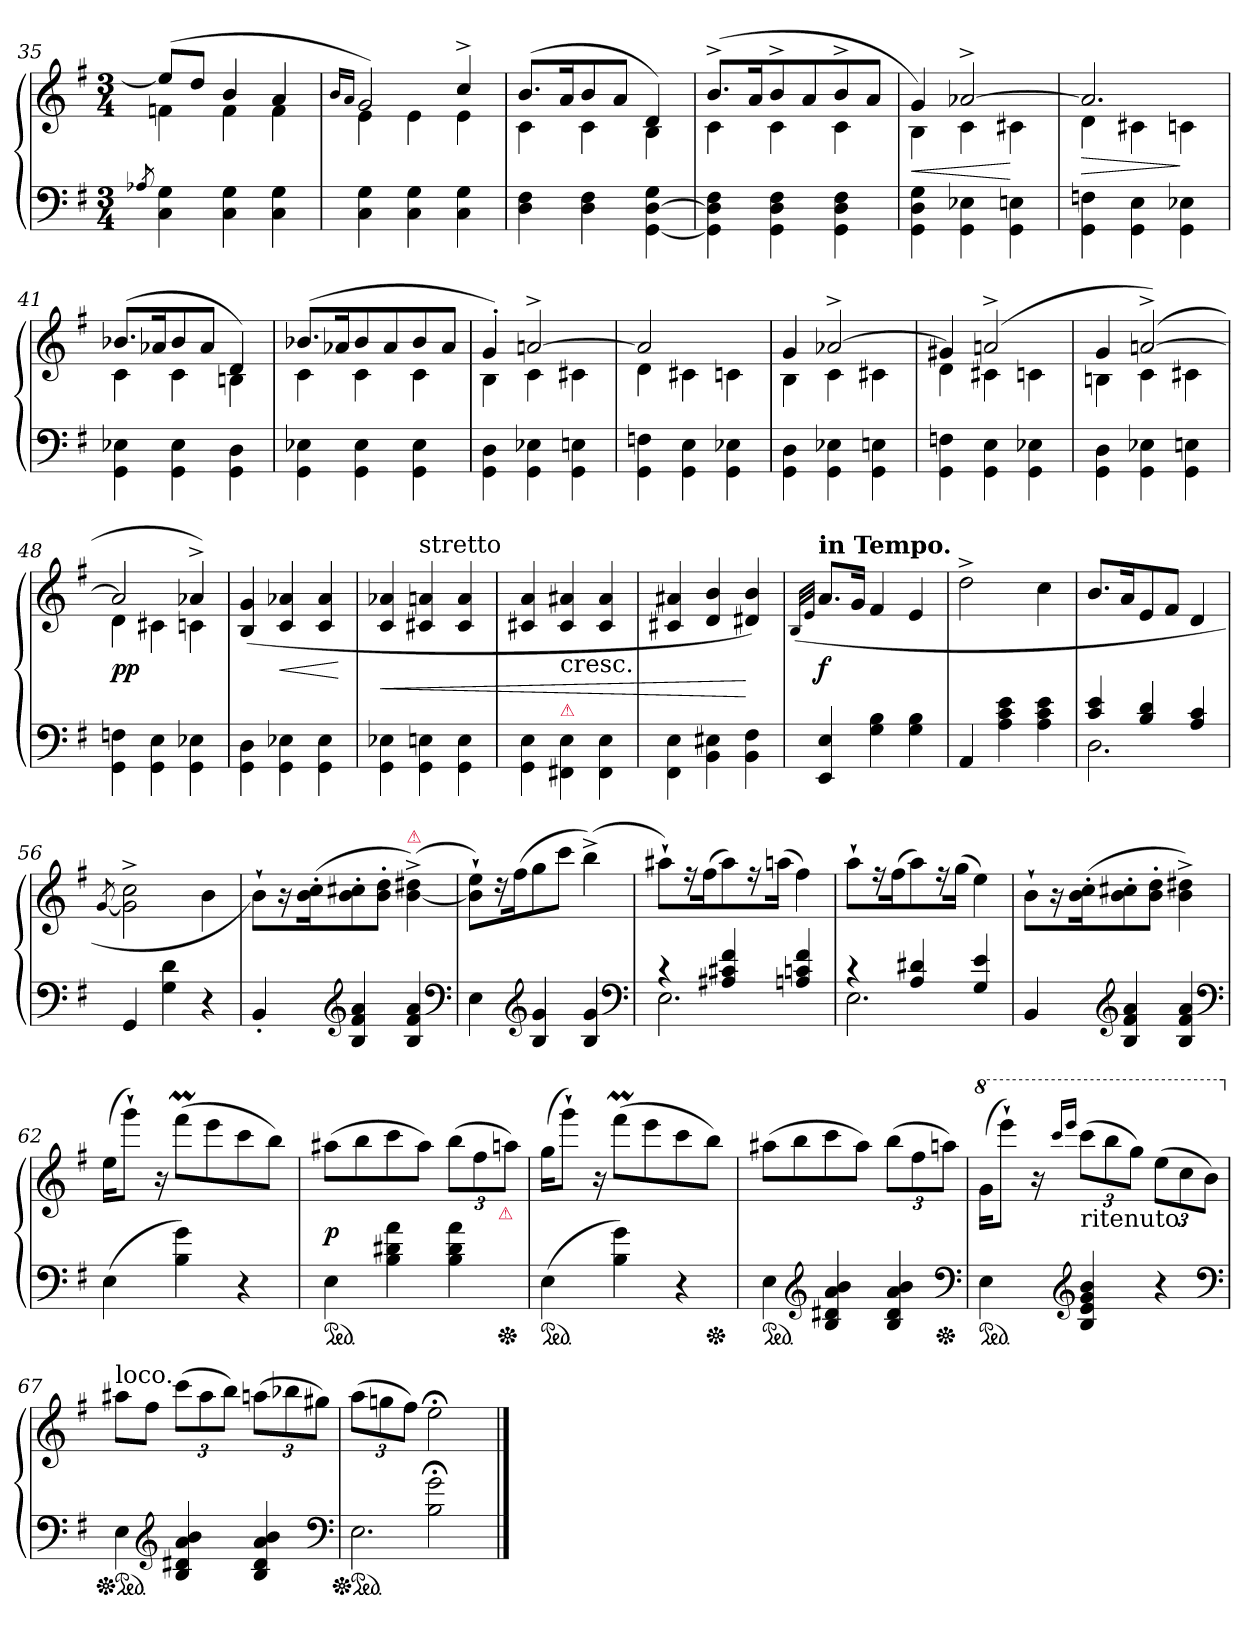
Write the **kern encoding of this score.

**kern	**kern	**dynam
*part1	*part1	*part1
*staff2	*staff1	*staff1/2
*clefF4	*clefG2	*
*k[f#]	*k[f#]	*
*M3/4	*M3/4	*
=35	=35	=35
8qA-X/	.	.
*	*^	*
4C] 4G	(>8eeL]	4fn	.
.	8ddJ	.	.
4C 4G	4b	4f	.
4C 4G	4a	4f	.
=36	=36	=36	=36
.	16qb/LL	.	.
.	16qa/JJ	.	.
4C 4G	2g)	4e	.
4C 4G	.	4e	.
4C 4G	4cc^	4e	.
=37	=37	=37	=37
4D 4F#	(>8.bL	4c	.
.	16aK	.	.
4D 4F#	8b	4c	.
.	8aJ	.	.
[4GG\ [4D\ 4G\	4d)	4B	.
=38	=38	=38	=38
4GG]\ 4D]\ 4F#\	(>8.b^L	4c	.
.	16aK	.	.
4GG\ 4D\ 4F#\	8b^	4c	.
.	8a	.	.
4GG\ 4D\ 4F#\	8b^	4c	.
.	8aJ	.	.
=39	=39	=39	=39
4GG\ 4D\ 4G\	4g)	4B	<
4GG\ 4E-X\	[2a-X^	4c	.
4GG\ 4En\	.	4c#X	[
=40	=40	=40	=40
4GG\ 4Fn\	2.a-]	4d	>
4GG\ 4E\	.	4c#X	.
4GG\ 4E-X\	.	4cn	]
=41	=41	=41	=41
4GG\ 4E-X\	(>8.b-XL	4c	.
.	16a-XK	.	.
4GG\ 4E-\	8b-	4c	.
.	8a-J	.	.
4GG\ 4D\	4d)	4Bn	.
=42	=42	=42	=42
4GG\ 4E-X\	(>8.b-XL	4c	.
.	16a-XK	.	.
4GG\ 4E-\	8b-	4c	.
.	8a-	.	.
4GG\ 4E-\	8b-	4c	.
.	8a-J	.	.
=43	=43	=43	=43
4GG\ 4D\	4g')	4B	.
4GG\ 4E-X\	[2an^	4c	.
4GG\ 4En\	.	4c#X	.
=44	=44	=44	=44
4GG\ 4Fn\	2a]	4d	.
4GG\ 4E\	.	4c#X	.
4GG\ 4E-X\	4ryy	4cn\	.
=45	=45	=45	=45
4GG\ 4D\	4g	4B	.
4GG\ 4E-X\	[2a-X^	4c	.
4GG\ 4En\	.	4c#X	.
=46	=46	=46	=46
4GG\ 4Fn\	4g#X]	4d	.
4GG\ 4E\	(>2an^	4c#X	.
4GG\ 4E-X\	.	4cn	.
=47	=47	=47	=47
4GG\ 4D\	4g	4Bn	.
4GG\ 4E-X\	(>[2an^)	4c	.
4GG\ 4En\	.	4c#X	.
=48	=48	=48	=48
4GG\ 4Fn\	2a]	4d	pp
4GG\ 4E\	.	4c#X	.
4GG\ 4E-X\	4a-X^)	4cn	.
*	*v	*v	*
=49	=49	=49
4GG\ 4D\	(>4B 4g	.
4GG\ 4E-X\	4c 4a-X	<
4GG\ 4E-\	4c 4a-	.
.	.	[
=50	=50	=50
4GG\ 4E-X\	4c 4a-X	<
!	!LO:TX:a:t=stretto	!
4GG\ 4En\	4c#X 4an	.
4GG\ 4E\	4c# 4a	.
=51	=51	=51
4GG\ 4E\	4c#X 4a	.
!	!LO:TX:c:t=cresc.	!
!LO:TX:a:color=crimson:t=⚠	!	!
4FF#X\ 4E\	4c# 4a#X	.
4FF#\ 4E\	4c# 4a#	.
=52	=52	=52
4FF#\ 4E\	4c#X 4a#X	.
4BB\ 4E#X\	4d 4b	.
4BB 4F#	4d#X 4b)	[
=53	=53	=53
.	(>32qB/LLL	.
.	32qe/JJJ	.
!	!LO:TX:a:B:t=in Tempo.	!
4EE 4E	8.aL	f
.	16gJk	.
4G 4B	4f#	.
4G 4B	4e	.
=54	=54	=54
4AA	2dd^	.
4A 4c 4e	.	.
4A 4c 4e	4cc	.
=55	=55	=55
*^	*	*
4c 4e	2.D	8.bL	.
.	.	16aK	.
4B 4d	.	8e	.
.	.	8f#J	.
4A 4c	.	4d	.
*v	*v	*	*
=56	=56	=56
.	[8qg/	.
4GG	2g]^\ 2cc^\	.
4G 4d	.	.
4r	4b	.
=57	=57	=57
4BB'	8b`L)	.
.	16r	.
.	(>16b' 16cc'K	.
*clefG2	*	*
4B 4f# 4a	8b' 8cc#X'	.
.	8b' 8dd'J	.
!	!LO:TX:a:color=crimson:t=⚠	!
4B 4f# 4a	(>[4b^< 4dd#X^<)	.
*clefF4	*	*
=58	=58	=58
4E	8b]` 8ee`L)	.
.	16r	.
.	(>16ff#K	.
*clefG2	*	*
4B 4g	8gg	.
.	8cccJ	.
4B 4g	(>4bb^<)	.
*clefF4	*	*
=59	=59	=59
*^	*	*
4r	2.E	8aa#X`L)	.
.	.	16r	.
.	.	(>16ff#K	.
4A#X 4c#X 4f#	.	8aa#)	.
.	.	16r	.
.	.	(>16aanJk	.
4An 4cn 4f#	.	4ff#)	.
=60	=60	=60	=60
4r	2.E	8aa`L	.
.	.	16r	.
.	.	(>16ff#K	.
4A 4d#X	.	8aa)	.
.	.	16r	.
.	.	(>16ggJk	.
4G 4e	.	4ee)	.
*v	*v	*	*
=61	=61	=61
4BB	8b`L	.
.	16r	.
.	(>16b' 16cc'K	.
*clefG2	*	*
4B 4f# 4a	8b' 8cc#X'	.
.	8b' 8dd'J	.
4B 4f# 4a	4b^< 4dd#X^<)	.
*clefF4	*	*
=62	=62	=62
(>4E	(>16eeKL	.
.	8ggg`J)	.
.	16r	.
4B 4g)	(>8fff#mL	.
.	8eee	.
4r	8ccc	.
.	8bbJ)	.
=63	=63	=63
*ped	*	*
4E	(>8aa#XL	p
.	8bb	.
4B 4d#X 4a	8ccc	.
.	8aa#J)	.
4B 4d# 4a	(>12bbL	.
.	12ff#	.
!	!LO:TX:b:color=crimson:t=⚠	!
*Xped	*	*
.	12aanJ)	.
=64	=64	=64
*ped	*	*
(>4E	(>16ggKL	.
.	8ggg`J)	.
.	16r	.
4B 4g)	(>8fff#mL	.
.	8eee	.
4r	8ccc	.
*Xped	*	*
.	8bbJ)	.
=65	=65	=65
*ped	*	*
4E	(>8aa#XL	.
.	8bb	.
*clefG2	*	*
4B 4d#X 4a 4b	8ccc	.
.	8aa#J)	.
4B 4d# 4a 4b	(>12bbL	.
.	12ff#	.
*Xped	*	*
.	12aanJ)	.
*clefF4	*	*
=66	=66	=66
*	*8va	*
*ped	*	*
4E	(>16ggKL	.
.	8eeee`J)	.
.	16r	.
*clefG2	*	*
.	16qcccc/LL	.
.	16qeeee/JJ	.
!	!LO:TX:b:t=ritenuto.	!
4B 4e 4g 4b	(>12ccccL	.
.	12bbb	.
.	12gggJ)	.
4r	(>12eeeL	.
.	12ccc	.
.	12bbJ)	.
*clefF4	*	*
=67	=67	=67
*	*X8va	*
!	!LO:TX:a:t=loco.	!
*Xped	*	*
*ped	*	*
4E	8aa#XL	.
.	8ff#J	.
*clefG2	*	*
4B 4d#X 4a 4b	(>12cccL	.
.	12aa#	.
.	12bbJ)	.
4B 4d# 4a 4b	(>12aanL	.
.	12bb-X	.
.	12gg#XJ)	.
*clefF4	*	*
=68	=68	=68
*^	*	*
*Xped	*	*	*
*ped	*	*	*
4ryy	2.E	(>12aaL	.
.	.	12ggn	.
.	.	12ff#J)	.
2B;\ 2g;\	.	2ee;<	.
*v	*v	*	*
==	==	==
*-	*-	*-
